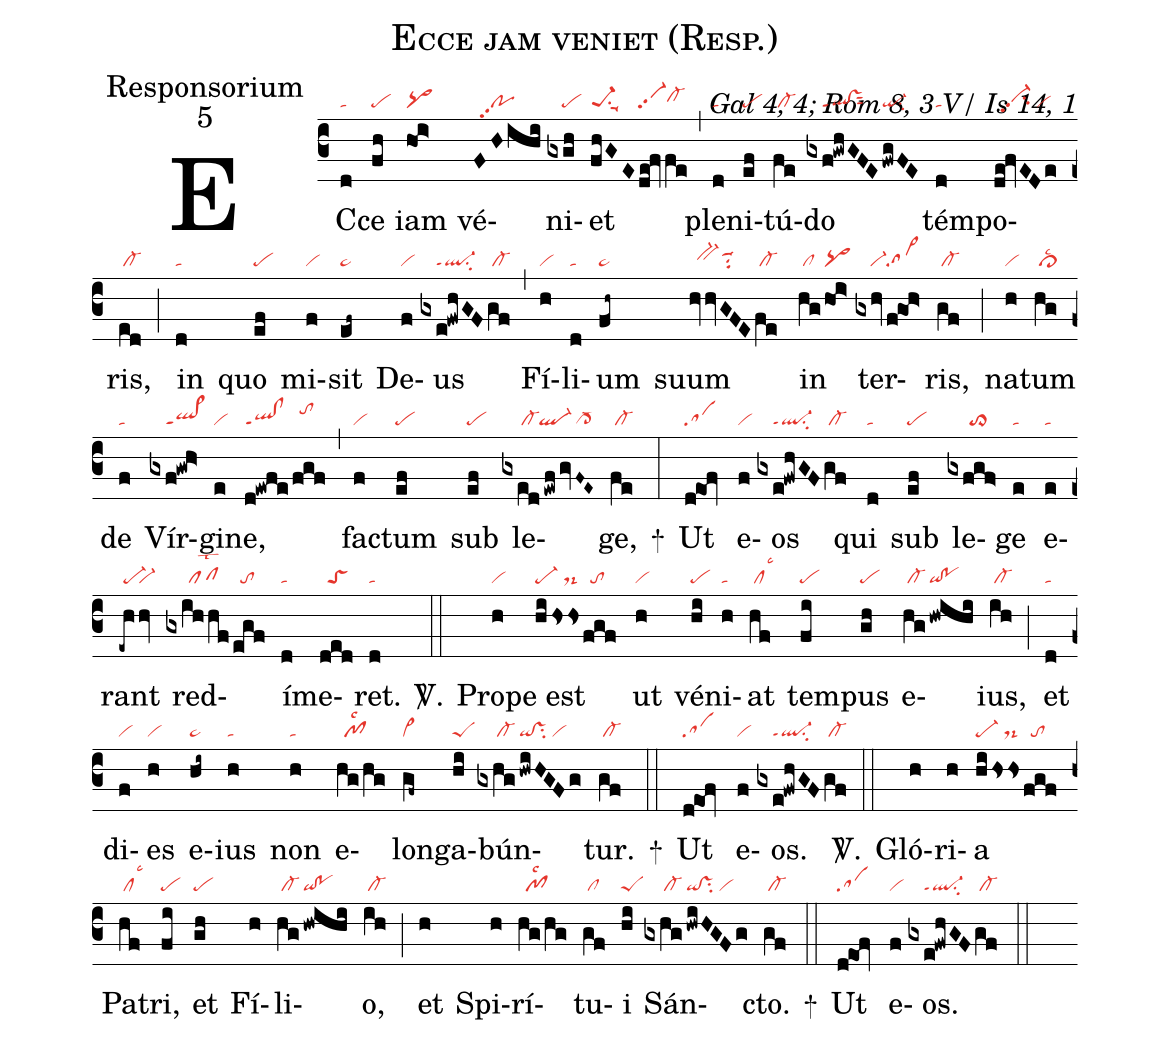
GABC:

name:Ecce jam veniet (Resp.);
office-part:Responsorium;
mode:5;
commentary:Gal 4, 4; Rom 8, 3 V/ Is 14, 1;
nabc-lines:1;
%%
(c3)
EC(d|ta)ce(fh|pe) iam(ho!i>|pq>) vé(FHihi|//popp2)ni(gxgh|////pe)et(fhGE|pe-1su1suu1|/de!fvfe|vi-pp2cl-hh) (,)
ple(d|ta)ni(ef|pe)tú(fe|/cl-)do(gxf!gwhGFE|////ql!vsppt1sut2|/fwgFE|qi-su2) tém(d|ta)po(de!fvEDe|//vi-hhpp2su2/vi)ris,(ed|/cl-) (;)
in(d|ta) quo(ef|pe) mi(f|vi)sit(ef~|pe~) De(f|vi)us(gxe!fwhGF|////ql-ppt1su2|gf|/cl-) (,)
Fí(h|vi)li(d|ta)um(fh~|pe~) suum(hvhvGFE|//bv-hhsuu1su2|fe|/cl-) in(hg|/cl|/ho!i>|pq>) ter(gxhv|////vi-|fgOh>|sa>)ris,(gf|/cl-) (;)
na(h|vi)tum(hg|/cl>lsc2) de(f|ta) Vír(gxf!gwh>|////ql>ppt1)gi(e|vi)ne,(d!ewfe|ql!clppt1|/fgf|//tohj) (,)
fac(f|vi)tum(ef|pe) sub(ef|pe) le(gxed|/////cl-|!ewf|`ql-|/gvF~E~|////cl->)ge,(fe|/cl-) +(:)
Ut(deOf|sa) e(f|vi)os(gxe!fwhGF|////ql-ppt1su2|gf|/cl-) qui(d|ta) sub(ef|pe) le(gxfgf>|//////to>)ge(e|ta) e(e|ta)rant(-ehhv|/pe-``vi-) red(gxihhf|//////pflst2|/egf|//to)í(d|ta)me(ded|//toS)ret.(d|ta) <sp>V/</sp>.(::)
Pro(h|vi)p{e e}st(hi|pe-|/hss|///ds-|fgf|//to) ut(h|vi) vé(hi|pe)ni(h|ta)at(hf|/cllsc3) tem(fi|pe)pus(gh|pe) e(hg|/cl-|!hwihi|qi!po)ius,(ih|/cl-) (;)
et(d|ta) di(f|vi)es(h|vi) e(hi~|pe~)ius(h|ta) non(h|ta) e(hg/hg|//pf1lsc2)lon(gf~|cl~)ga(hi|peS)bún(gxhg|/////cl-|!hwiHGFg|qi!vssu2/vi)tur.(gf|/cl-) +(::)
Ut(deOf|sa) e(f|vi)os.(gxe!fwhGF|////ql-ppt1su2|gf|/cl-) <sp>V/</sp>.(::)
Gló(h)ri(h)a(hi|pe-|/hss|///ds-|fgf|//to) Pa(hf|/cllsc3)tri,(fi|pe) et(gh|pe) Fí(h)li(hg|/cl-|!hwihi|qi!po)o,(ih|/cl-) (;)
et(h) Spi(h)rí(hg/hg|//pf1lsc2)tu(gf|/cl)i(hi|peS) Sán(gxhg|/////cl-|!hwiHGFg|qi!vssu2/vi)cto.(gf|/cl-) +(::)
Ut(deOf|sa) e(f|vi)os.(gxe!fwhGF|////ql-ppt1su2|gf|/cl-) (::)
